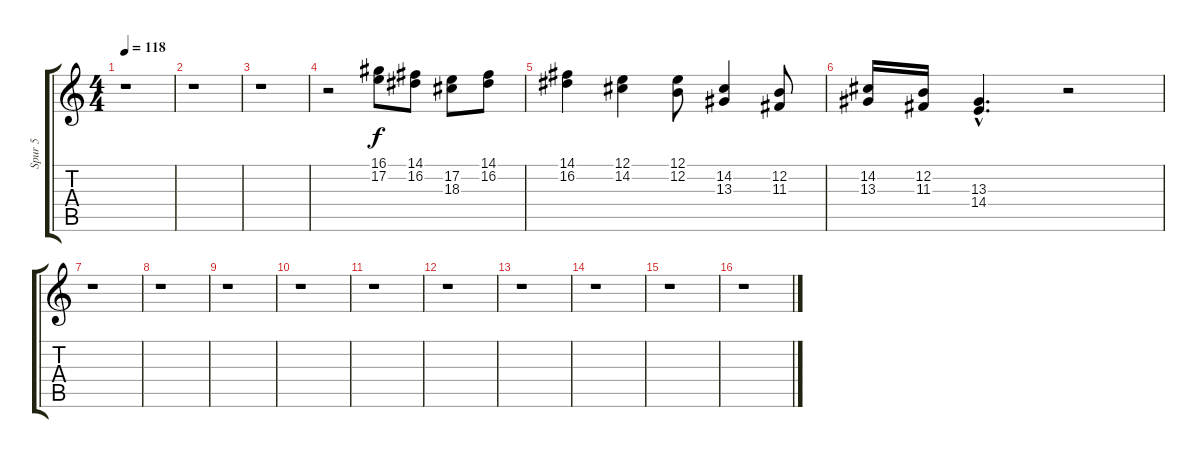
\track ("Spur 5" "Spur 5") {instrument lead6voice}
\staff {score tabs}
\tuning (E4 B3 G3 D3 A2 E2) {hide}
\ts (4 4)
\tempo 118
\clef g2
\ks c
r.1{dy f} |
r.1 |
r.1 |
r.2 (16.1 17.2).8 (14.1 16.2).8 (17.2 18.3).8 (14.1 16.2).8 |
(14.1 16.2).4 (12.1 14.2).4 (12.1 12.2).8 (14.2 13.3).4 (12.2 11.3).8 |
(14.2 13.3).16 (12.2 11.3).16 (13.3{hac} 14.4{hac}).4{d} r.2 |
r.1 |
r.1 |
r.1 |
r.1 |
r.1 |
r.1 |
r.1 |
r.1 |
r.1 |
r.1
